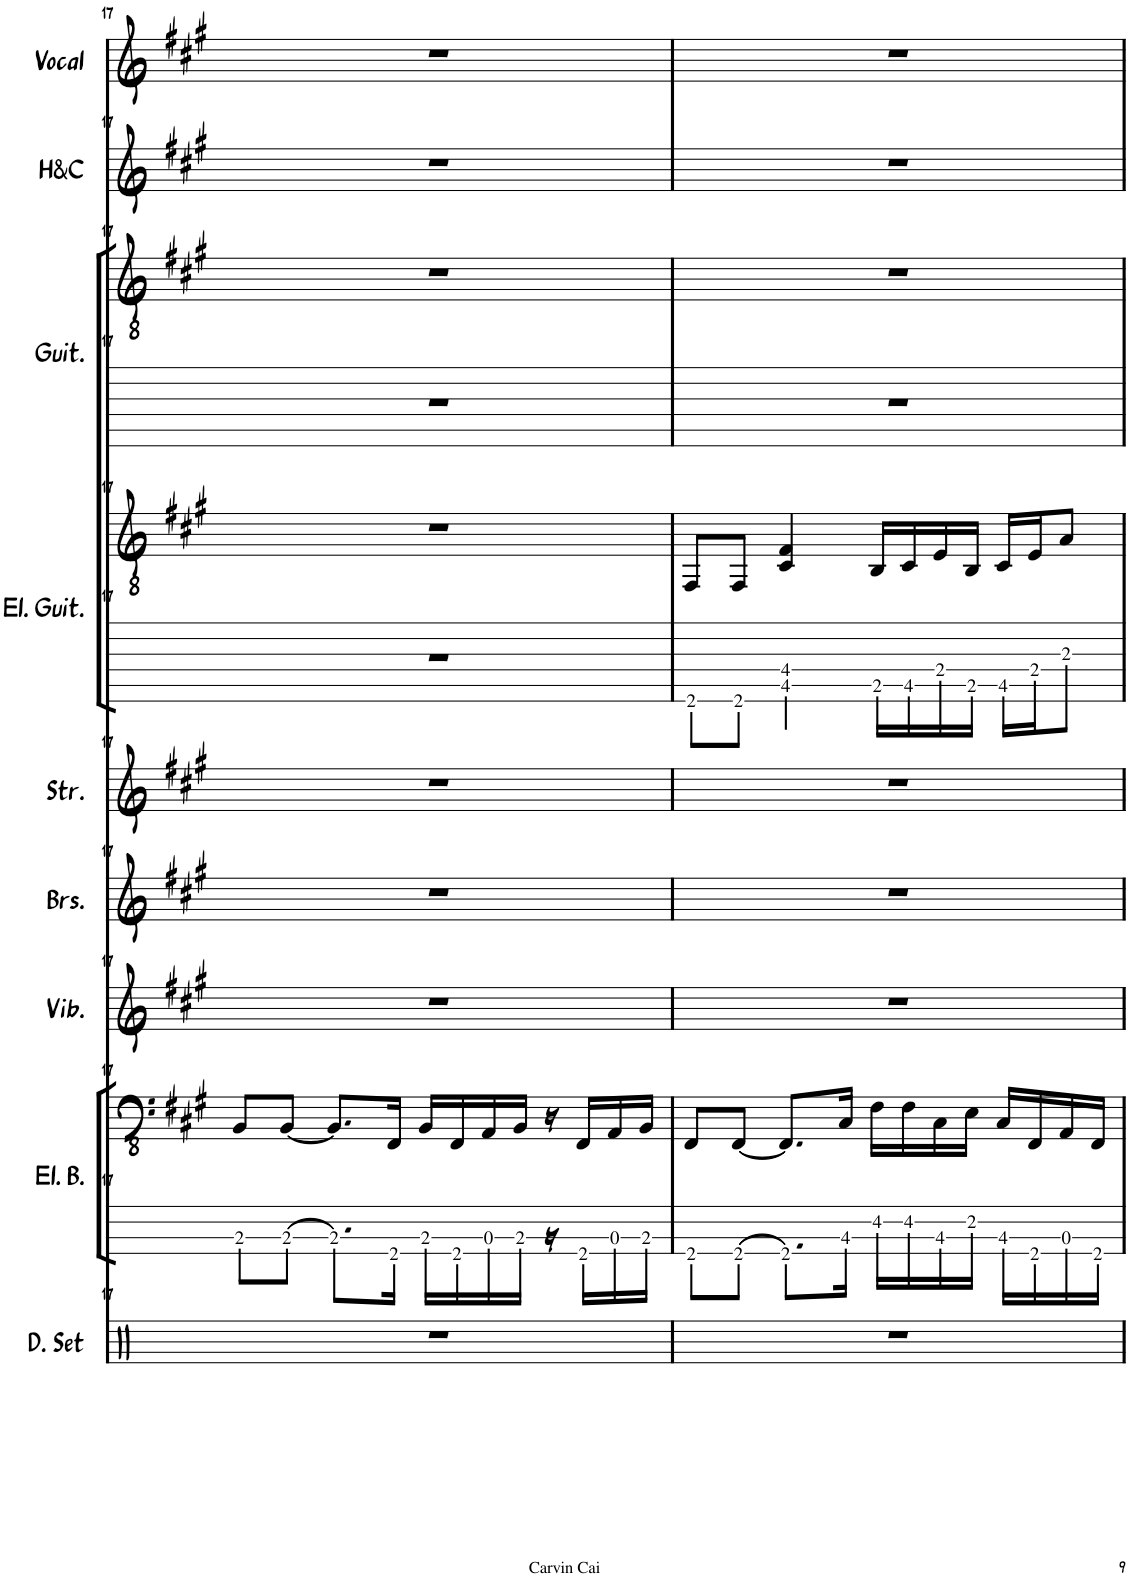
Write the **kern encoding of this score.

**kern	**kern	**kern	**kern	**kern	**kern	**kern	**kern	**kern	**kern	**kern	**kern
*part12	*part11	*part10	*part9	*part8	*part7	*part6	*part5	*part4	*part3	*part2	*part1
*staff12	*staff11	*staff10	*staff9	*staff8	*staff7	*staff6	*staff5	*staff4	*staff3	*staff2	*staff1
*I"Drum Kit	*I"E.Bass	*I"E.Bass	*I"Vibraphone	*I"Brass	*I"Synth/Strings	*I"E.Guitar	*I"E.Guitar	*I"A.Guitar	*I"A.Guitar	*I"Harmo&amp;Chorus	*I"Vocal
*	*	*	*I'Vib.	*I'Brs.	*I'Str.	*	*	*I'Guit.	*I'Guit.	*I'H&amp;C	*I'Vocal
!!LO:PB:g=z
*clefX	*	*clefFv4	*clefG2	*clefG2	*clefG2	*	*clefGv2	*	*clefGv2	*clefG2	*clefG2
*	*	*	*	*ITrd1c2	*	*	*	*	*	*	*
*k[]	*k[f#c#g#]	*k[f#c#g#]	*k[f#c#g#]	*k[f#c#g#]	*k[f#c#g#]	*k[f#c#g#]	*k[f#c#g#]	*k[f#c#g#]	*k[f#c#g#]	*k[f#c#g#]	*k[f#c#g#]
*M4/4	*M4/4	*M4/4	*M4/4	*M4/4	*M4/4	*M4/4	*M4/4	*M4/4	*M4/4	*M4/4	*M4/4
=17	=17	=17	=17	=17	=17	=17	=17	=17	=17	=17	=17
1r	8BBB\L	8BBB/L	1r	1r	1r	1r	1r	1r	1r	1r	1r
.	[8BBB\J	[8BBB/J	.	.	.	.	.	.	.	.	.
.	8.BBB\L]	8.BBB/L]	.	.	.	.	.	.	.	.	.
.	16FFF#\Jk	16FFF#/Jk	.	.	.	.	.	.	.	.	.
.	16BBB\LL	16BBB/LL	.	.	.	.	.	.	.	.	.
.	16FFF#\	16FFF#/	.	.	.	.	.	.	.	.	.
.	16AAA\	16AAA/	.	.	.	.	.	.	.	.	.
.	16BBB\JJ	16BBB/JJ	.	.	.	.	.	.	.	.	.
.	16r	16r	.	.	.	.	.	.	.	.	.
.	16FFF#\LL	16FFF#/LL	.	.	.	.	.	.	.	.	.
.	16AAA\	16AAA/	.	.	.	.	.	.	.	.	.
.	16BBB\JJ	16BBB/JJ	.	.	.	.	.	.	.	.	.
=18	=18	=18	=18	=18	=18	=18	=18	=18	=18	=18	=18
1r	8FFF#\L	8FFF#/L	1r	1r	1r	8FF#\L	8FF#/L	1r	1r	1r	1r
.	[8FFF#\J	[8FFF#/J	.	.	.	8FF#\J	8FF#/J	.	.	.	.
.	8.FFF#\L]	8.FFF#/L]	.	.	.	4C#\ 4F#\	4C#/ 4F#/	.	.	.	.
.	16CC#\Jk	16CC#/Jk	.	.	.	.	.	.	.	.	.
.	16FF#\LL	16FF#\LL	.	.	.	16BB\LL	16BB/LL	.	.	.	.
.	16FF#\	16FF#\	.	.	.	16C#\	16C#/	.	.	.	.
.	16CC#\	16CC#\	.	.	.	16E\	16E/	.	.	.	.
.	16EE\JJ	16EE\JJ	.	.	.	16BB\JJ	16BB/JJ	.	.	.	.
.	16CC#\LL	16CC#/LL	.	.	.	16C#\LL	16C#/LL	.	.	.	.
.	16FFF#\	16FFF#/	.	.	.	16E\J	16E/J	.	.	.	.
.	16AAA\	16AAA/	.	.	.	8A\J	8A/J	.	.	.	.
.	16FFF#\JJ	16FFF#/JJ	.	.	.	.	.	.	.	.	.
=	=	=	=	=	=	=	=	=	=	=	=
*-	*-	*-	*-	*-	*-	*-	*-	*-	*-	*-	*-
